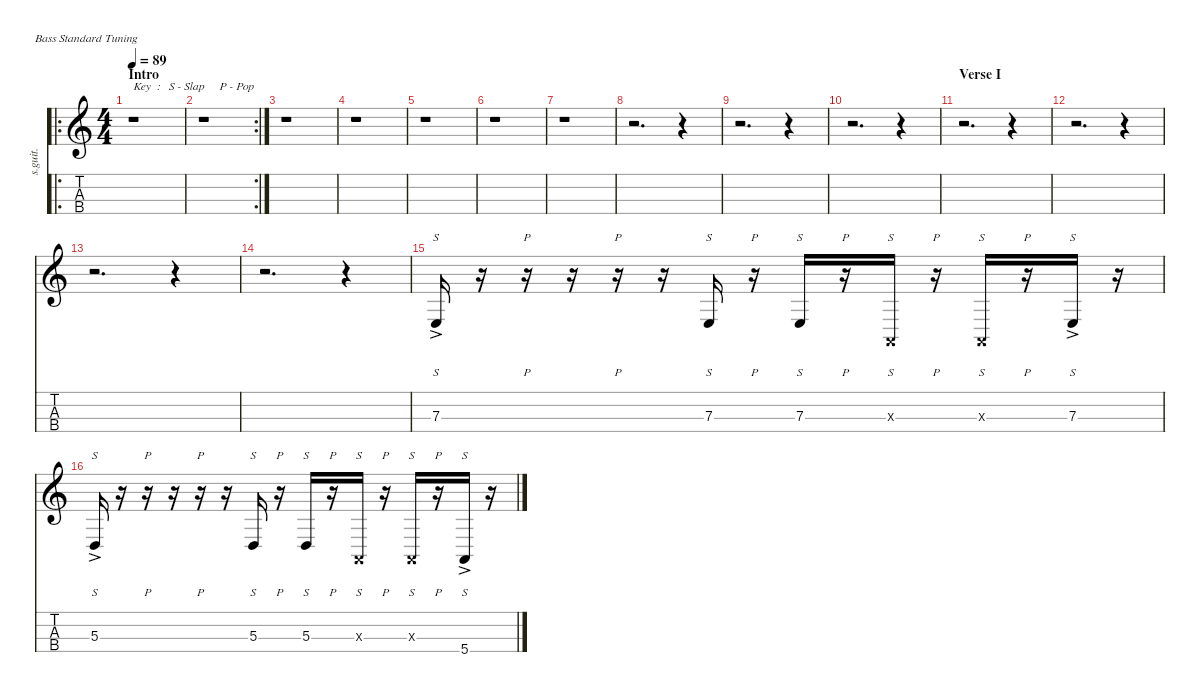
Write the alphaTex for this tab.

\defaultSystemsLayout 4
\hideDynamics
\bracketExtendMode nobrackets
\track ("Flea - Slap Overdub" "s.guit.") {instrument slapbass1}
\staff {score tabs}
\tuning (G2 D2 A1 E1)
\ro
\ts (4 4)
\beaming (8 2 2 2 2)
\section ("" "Intro")
\tempo 89
\clef g2
\ks c
r.1{txt "Key  :   S - Slap     P - Pop" dy f instrument slapbass1} |
\rc 2
r.1 |
r.1 |
r.1 |
r.1 |
r.1 |
r.1 |
r.2{d} r.4 |
r.2{d} r.4 |
r.2{d} r.4 |
\section ("" "Verse I")
r.2{d} r.4 |
r.2{d} r.4 |
r.2{d} r.4 |
r.2{d} r.4 |
7.3{ac}.16{s lyrics (0 "") lyrics (1 "") lyrics (2 "") lyrics (3 "") lyrics (4 "")} r.16 r.16{p} r.16 r.16{p} r.16 7.3.16{s lyrics (0 "") lyrics (1 "") lyrics (2 "") lyrics (3 "") lyrics (4 "")} r.16{p} 7.3.16{s lyrics (0 "") lyrics (1 "") lyrics (2 "") lyrics (3 "") lyrics (4 "")} r.16{p} 0.3{x}.16{s lyrics (0 "") lyrics (1 "") lyrics (2 "") lyrics (3 "") lyrics (4 "")} r.16{p} 0.3{x}.16{s lyrics (0 "") lyrics (1 "") lyrics (2 "") lyrics (3 "") lyrics (4 "")} r.16{p} 7.3{ac}.16{s lyrics (0 "") lyrics (1 "") lyrics (2 "") lyrics (3 "") lyrics (4 "")} r.16 |
5.3{ac}.16{s lyrics (0 "") lyrics (1 "") lyrics (2 "") lyrics (3 "") lyrics (4 "")} r.16 r.16{p} r.16 r.16{p} r.16 5.3.16{s lyrics (0 "") lyrics (1 "") lyrics (2 "") lyrics (3 "") lyrics (4 "")} r.16{p} 5.3.16{s lyrics (0 "") lyrics (1 "") lyrics (2 "") lyrics (3 "") lyrics (4 "")} r.16{p} 0.3{x}.16{s lyrics (0 "") lyrics (1 "") lyrics (2 "") lyrics (3 "") lyrics (4 "")} r.16{p} 0.3{x}.16{s lyrics (0 "") lyrics (1 "") lyrics (2 "") lyrics (3 "") lyrics (4 "")} r.16{p} 5.4{ac}.16{s lyrics (0 "") lyrics (1 "") lyrics (2 "") lyrics (3 "") lyrics (4 "")} r.16
